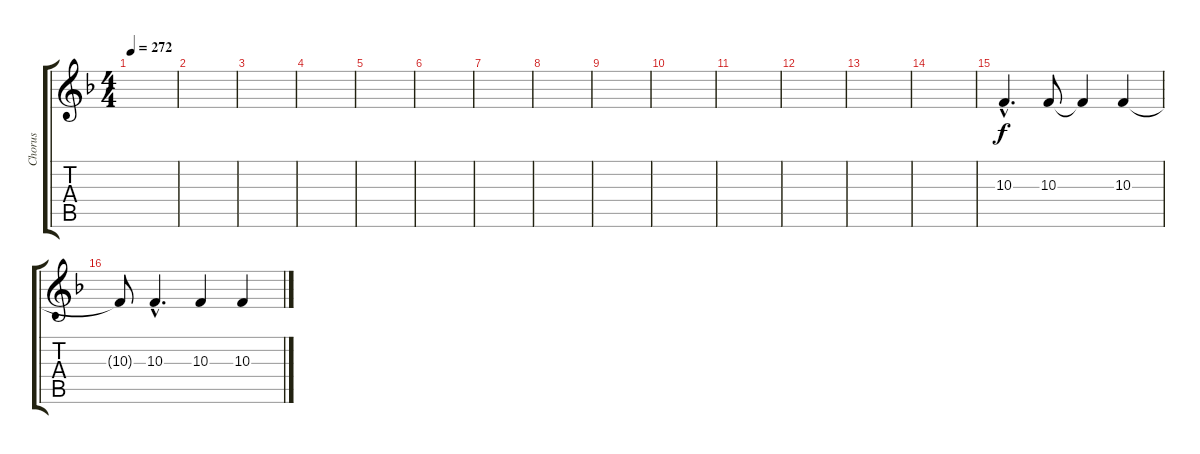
\track ("Chorus" "Chorus") {instrument sopranosax}
\staff {score tabs}
\tuning (E4 B3 G3 D3 A2 E2) {hide}
\ts (4 4)
\tempo 272
\clef g2
\ks f
|
|
|
|
|
|
|
|
|
|
|
|
|
|
10.3{hac}.4{d} 10.3.8 10.3{t}.4 10.3.4 |
10.3{t}.8 10.3{hac}.4{d} 10.3.4 10.3.4
